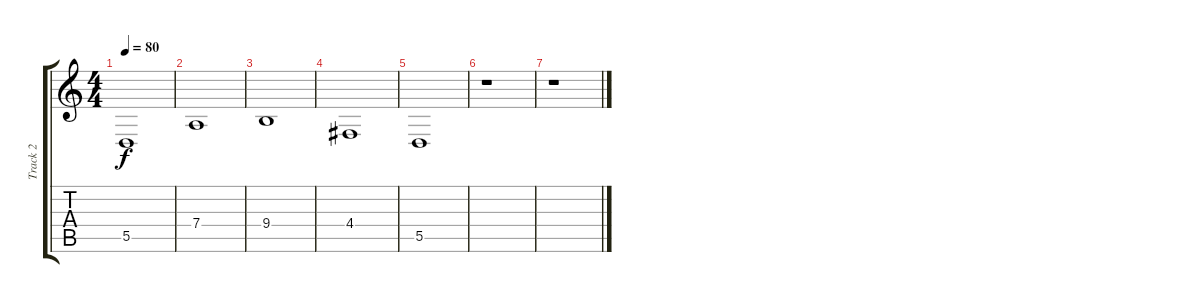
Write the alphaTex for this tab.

\track ("Track 2" "Track 2") {instrument choiraahs}
\staff {score tabs}
\tuning (E4 B3 G3 D3 A2 E2) {hide}
\ts (4 4)
\tempo 80
\clef g2
\ks c
5.5.1{dy f} |
7.4.1 |
9.4.1 |
4.4.1 |
5.5.1 |
r.1 |
r.1
